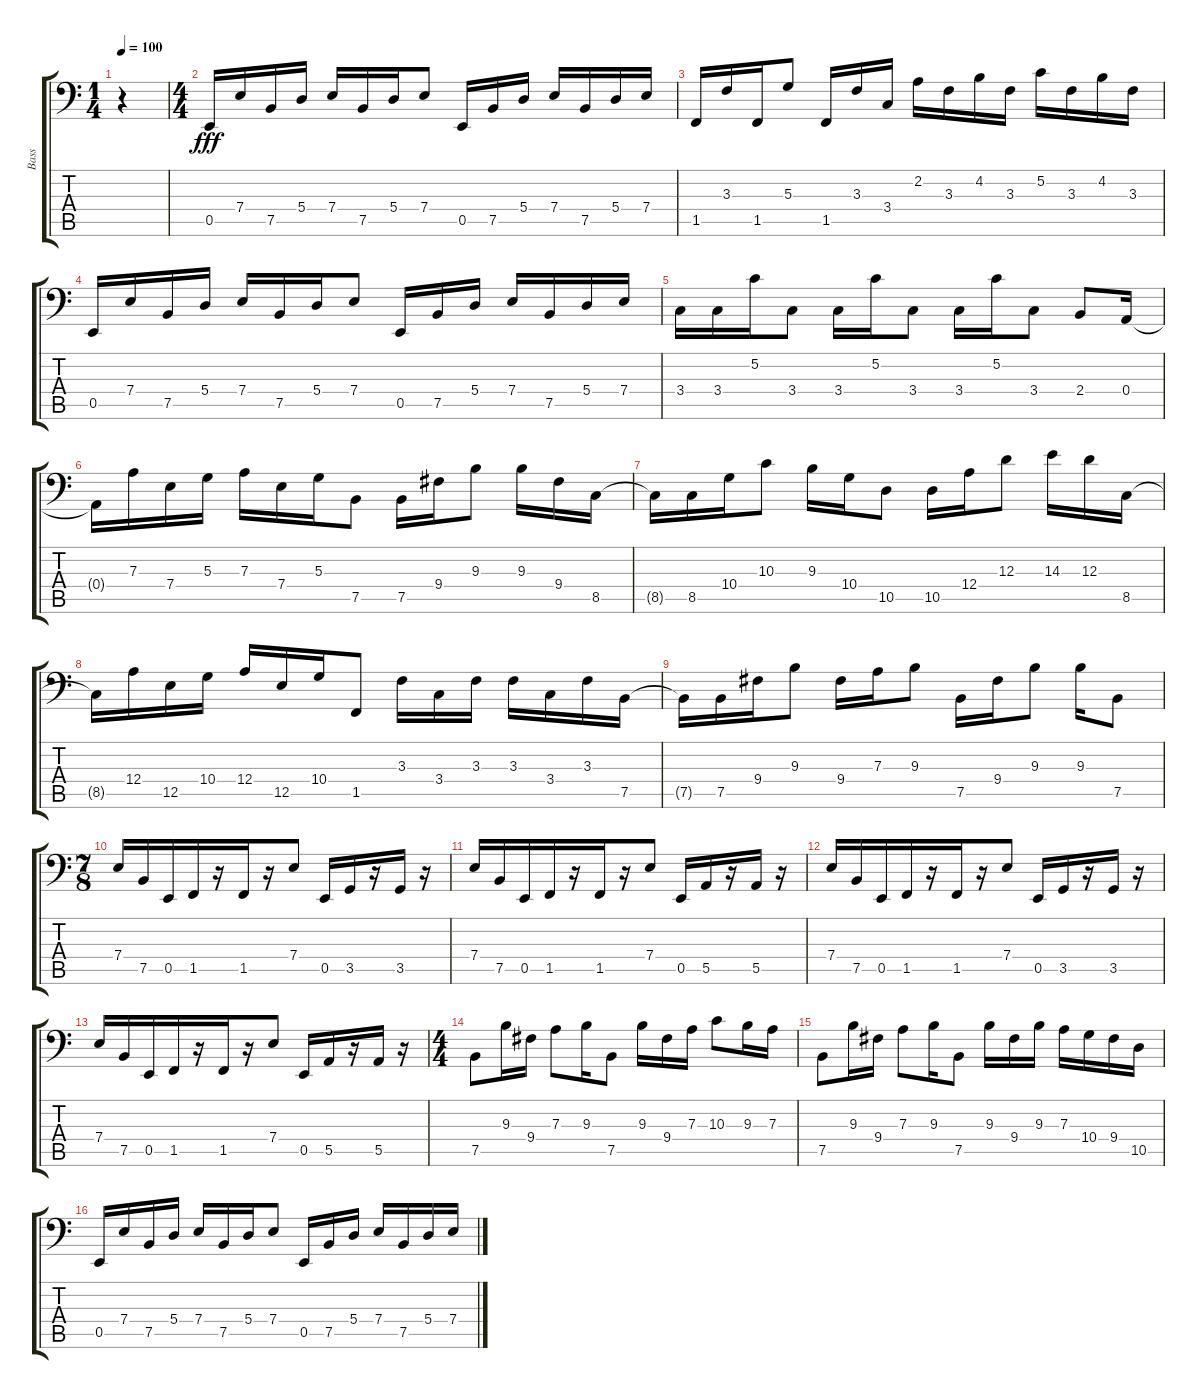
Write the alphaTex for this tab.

\track ("Bass" "Bass") {instrument electricbassfinger}
\staff {score tabs}
\tuning (C3 G2 D2 A1 E1 B0) {hide}
\ts (1 4)
\tempo 100
\clef f4
\ks c
r.4{dy fff instrument electricbassfinger} |
\ts (4 4)
0.5.16 7.4.16 7.5.16 5.4.16 7.4.16 7.5.16 5.4.16 7.4.8 0.5.16 7.5.16 5.4.16 7.4.16 7.5.16 5.4.16 7.4.16 |
1.5.16 3.3.16 1.5.16 5.3.8 1.5.16 3.3.16 3.4.16 2.2.16 3.3.16 4.2.16 3.3.16 5.2.16 3.3.16 4.2.16 3.3.16 |
0.5.16 7.4.16 7.5.16 5.4.16 7.4.16 7.5.16 5.4.16 7.4.8 0.5.16 7.5.16 5.4.16 7.4.16 7.5.16 5.4.16 7.4.16 |
3.4.16 3.4.16 5.2.16 3.4.8 3.4.16 5.2.16 3.4.8 3.4.16 5.2.16 3.4.8 2.4.8 0.4.16 |
0.4{t}.16 7.3.16 7.4.16 5.3.16 7.3.16 7.4.16 5.3.16 7.5.8 7.5.16 9.4.16 9.3.8 9.3.16 9.4.16 8.5.16 |
8.5{t}.16 8.5.16 10.4.16 10.3.8 9.3.16 10.4.16 10.5.8 10.5.16 12.4.16 12.3.8 14.3.16 12.3.16 8.5.16 |
8.5{t}.16 12.4.16 12.5.16 10.4.16 12.4.16 12.5.16 10.4.16 1.5.8 3.3.16 3.4.16 3.3.16 3.3.16 3.4.16 3.3.16 7.5.16 |
7.5{t}.16 7.5.16 9.4.16 9.3.8 9.4.16 7.3.16 9.3.8 7.5.16 9.4.16 9.3.8 9.3.16 7.5.8 |
\ts (7 8)
7.4.16 7.5.16 0.5.16 1.5.16 r.16 1.5.16 r.16 7.4.8 0.5.16 3.5.16 r.16 3.5.16 r.16 |
7.4.16 7.5.16 0.5.16 1.5.16 r.16 1.5.16 r.16 7.4.8 0.5.16 5.5.16 r.16 5.5.16 r.16 |
7.4.16 7.5.16 0.5.16 1.5.16 r.16 1.5.16 r.16 7.4.8 0.5.16 3.5.16 r.16 3.5.16 r.16 |
7.4.16 7.5.16 0.5.16 1.5.16 r.16 1.5.16 r.16 7.4.8 0.5.16 5.5.16 r.16 5.5.16 r.16 |
\ts (4 4)
7.5.8 9.3.16 9.4.16 7.3.8 9.3.16 7.5.8 9.3.16 9.4.16 7.3.16 10.3.8 9.3.16 7.3.16 |
7.5.8 9.3.16 9.4.16 7.3.8 9.3.16 7.5.8 9.3.16 9.4.16 9.3.16 7.3.16 10.4.16 9.4.16 10.5.16 |
0.5.16 7.4.16 7.5.16 5.4.16 7.4.16 7.5.16 5.4.16 7.4.8 0.5.16 7.5.16 5.4.16 7.4.16 7.5.16 5.4.16 7.4.16
